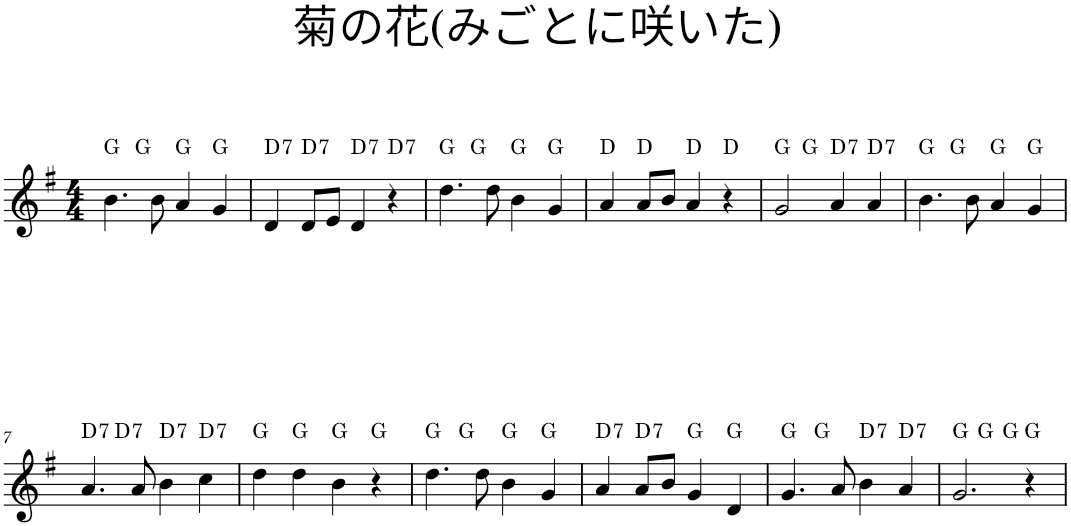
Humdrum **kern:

**kern	**harte
*part1	*part1
*staff1	*
*I"Piano	*
*I'Pno.	*
*clefG2	*
*k[f#]	*
*G:	*
*M4/4	*
=1	=1
*^	*
4.b\	4ryy	G:maj
.	2.ryy	G:maj
8b\	.	.
4a/	.	G:maj
4g/	.	G:maj
=2	=2	=2
!	!	!LO:H:kt=7
*v	*v	*
4d/	D:7
!	!LO:H:kt=7
8d/L	D:7
8e/J	.
!	!LO:H:kt=7
4d/	D:7
!	!LO:H:kt=7
4r	D:7
=3	=3
*^	*
4.dd\	4ryy	G:maj
.	2.ryy	G:maj
8dd\	.	.
4b\	.	G:maj
4g/	.	G:maj
*v	*v	*
=4	=4
4a/	D:maj
8a/L	D:maj
8b/J	.
4a/	D:maj
4r	D:maj
=5	=5
*^	*
2g/	4ryy	G:maj
.	2.ryy	G:maj
!	!	!LO:H:kt=7
4a/	.	D:7
!	!	!LO:H:kt=7
4a/	.	D:7
=6	=6	=6
4.b\	4ryy	G:maj
.	2.ryy	G:maj
8b\	.	.
4a/	.	G:maj
4g/	.	G:maj
!!LO:LB:g=z	!!
=7	=7	=7
!	!	!LO:H:kt=7
4.a/	4ryy	D:7
!	!	!LO:H:kt=7
.	2.ryy	D:7
8a/	.	.
!	!	!LO:H:kt=7
4b\	.	D:7
!	!	!LO:H:kt=7
4cc\	.	D:7
*v	*v	*
=8	=8
4dd\	G:maj
4dd\	G:maj
4b\	G:maj
4r	G:maj
=9	=9
*^	*
4.dd\	4ryy	G:maj
.	2.ryy	G:maj
8dd\	.	.
4b\	.	G:maj
4g/	.	G:maj
=10	=10	=10
!	!	!LO:H:kt=7
*v	*v	*
4a/	D:7
!	!LO:H:kt=7
8a/L	D:7
8b/J	.
4g/	G:maj
4d/	G:maj
=11	=11
*^	*
4.g/	4ryy	G:maj
.	2.ryy	G:maj
8a/	.	.
!	!	!LO:H:kt=7
4b\	.	D:7
!	!	!LO:H:kt=7
4a/	.	D:7
=12	=12	=12
*	*^	*
2.g/	4ryy	2ryy	G:maj
.	2.ryy	.	G:maj
.	.	2ryy	G:maj
4r	.	.	G:maj
*v	*v	*v	*
=	=
*-	*-
